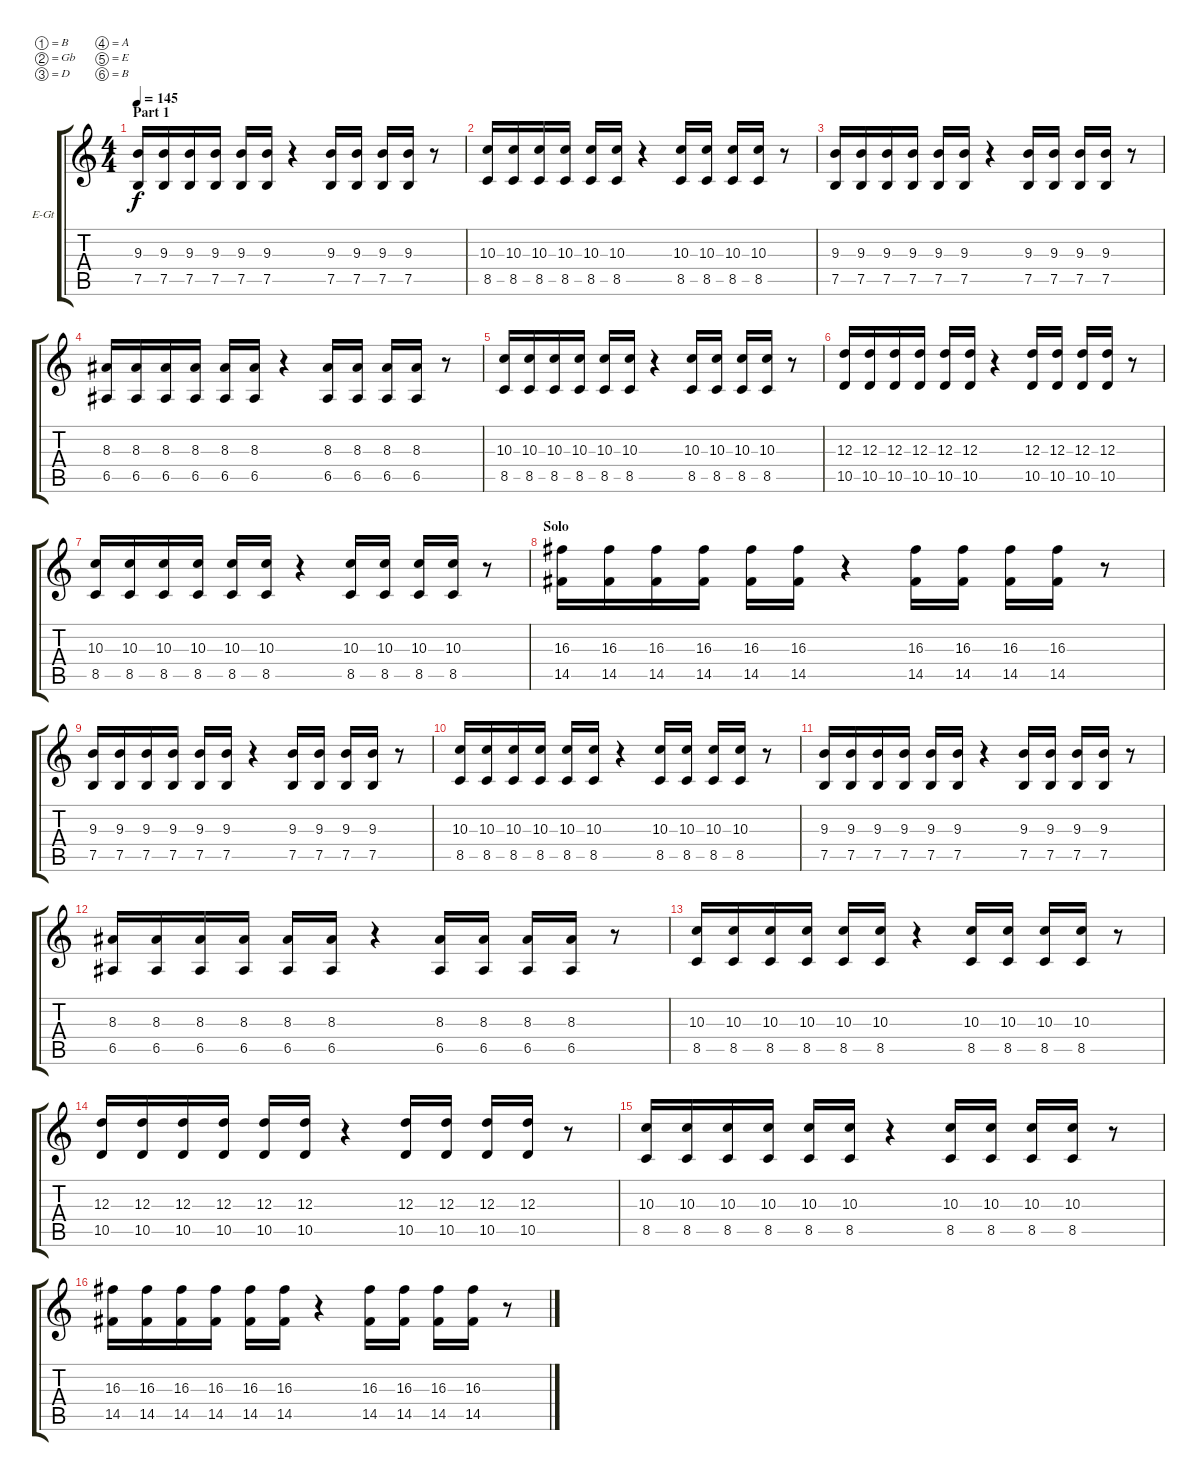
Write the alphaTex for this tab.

\bracketExtendMode groupsimilarinstruments
\firstSystemTrackNameOrientation horizontal
\otherSystemsTrackNameOrientation horizontal
\track ("RG RIGHT" "E-Gt") {instrument distortionguitar}
\staff {score tabs}
\tuning (B3 Gb3 D3 A2 E2 B1)
\ts (4 4)
\section ("" "Part 1")
\tempo 145
\clef g2
\ks c
(9.3 7.5).16{dy f instrument distortionguitar} (9.3 7.5).16 (9.3 7.5).16 (9.3 7.5).16 (9.3 7.5).16 (9.3 7.5).16 r.4 (9.3 7.5).16 (9.3 7.5).16 (9.3 7.5).16 (9.3 7.5).16 r.8 |
(10.3 8.5).16 (10.3 8.5).16 (10.3 8.5).16 (10.3 8.5).16 (10.3 8.5).16 (10.3 8.5).16 r.4 (10.3 8.5).16 (10.3 8.5).16 (10.3 8.5).16 (10.3 8.5).16 r.8 |
(9.3 7.5).16 (9.3 7.5).16 (9.3 7.5).16 (9.3 7.5).16 (9.3 7.5).16 (9.3 7.5).16 r.4 (9.3 7.5).16 (9.3 7.5).16 (9.3 7.5).16 (9.3 7.5).16 r.8 |
(8.3 6.5).16 (8.3 6.5).16 (8.3 6.5).16 (8.3 6.5).16 (8.3 6.5).16 (8.3 6.5).16 r.4 (8.3 6.5).16 (8.3 6.5).16 (8.3 6.5).16 (8.3 6.5).16 r.8 |
(10.3 8.5).16 (10.3 8.5).16 (10.3 8.5).16 (10.3 8.5).16 (10.3 8.5).16 (10.3 8.5).16 r.4 (10.3 8.5).16 (10.3 8.5).16 (10.3 8.5).16 (10.3 8.5).16 r.8 |
(12.3 10.5).16 (12.3 10.5).16 (12.3 10.5).16 (12.3 10.5).16 (12.3 10.5).16 (12.3 10.5).16 r.4 (12.3 10.5).16 (12.3 10.5).16 (12.3 10.5).16 (12.3 10.5).16 r.8 |
(10.3 8.5).16 (10.3 8.5).16 (10.3 8.5).16 (10.3 8.5).16 (10.3 8.5).16 (10.3 8.5).16 r.4 (10.3 8.5).16 (10.3 8.5).16 (10.3 8.5).16 (10.3 8.5).16 r.8 |
\section ("" "Solo")
(16.3 14.5).16 (16.3 14.5).16 (16.3 14.5).16 (16.3 14.5).16 (16.3 14.5).16 (16.3 14.5).16 r.4 (16.3 14.5).16 (16.3 14.5).16 (16.3 14.5).16 (16.3 14.5).16 r.8 |
(9.3 7.5).16 (9.3 7.5).16 (9.3 7.5).16 (9.3 7.5).16 (9.3 7.5).16 (9.3 7.5).16 r.4 (9.3 7.5).16 (9.3 7.5).16 (9.3 7.5).16 (9.3 7.5).16 r.8 |
(10.3 8.5).16 (10.3 8.5).16 (10.3 8.5).16 (10.3 8.5).16 (10.3 8.5).16 (10.3 8.5).16 r.4 (10.3 8.5).16 (10.3 8.5).16 (10.3 8.5).16 (10.3 8.5).16 r.8 |
(9.3 7.5).16 (9.3 7.5).16 (9.3 7.5).16 (9.3 7.5).16 (9.3 7.5).16 (9.3 7.5).16 r.4 (9.3 7.5).16 (9.3 7.5).16 (9.3 7.5).16 (9.3 7.5).16 r.8 |
(8.3 6.5).16 (8.3 6.5).16 (8.3 6.5).16 (8.3 6.5).16 (8.3 6.5).16 (8.3 6.5).16 r.4 (8.3 6.5).16 (8.3 6.5).16 (8.3 6.5).16 (8.3 6.5).16 r.8 |
(10.3 8.5).16 (10.3 8.5).16 (10.3 8.5).16 (10.3 8.5).16 (10.3 8.5).16 (10.3 8.5).16 r.4 (10.3 8.5).16 (10.3 8.5).16 (10.3 8.5).16 (10.3 8.5).16 r.8 |
(12.3 10.5).16 (12.3 10.5).16 (12.3 10.5).16 (12.3 10.5).16 (12.3 10.5).16 (12.3 10.5).16 r.4 (12.3 10.5).16 (12.3 10.5).16 (12.3 10.5).16 (12.3 10.5).16 r.8 |
(10.3 8.5).16 (10.3 8.5).16 (10.3 8.5).16 (10.3 8.5).16 (10.3 8.5).16 (10.3 8.5).16 r.4 (10.3 8.5).16 (10.3 8.5).16 (10.3 8.5).16 (10.3 8.5).16 r.8 |
(16.3 14.5).16 (16.3 14.5).16 (16.3 14.5).16 (16.3 14.5).16 (16.3 14.5).16 (16.3 14.5).16 r.4 (16.3 14.5).16 (16.3 14.5).16 (16.3 14.5).16 (16.3 14.5).16 r.8
